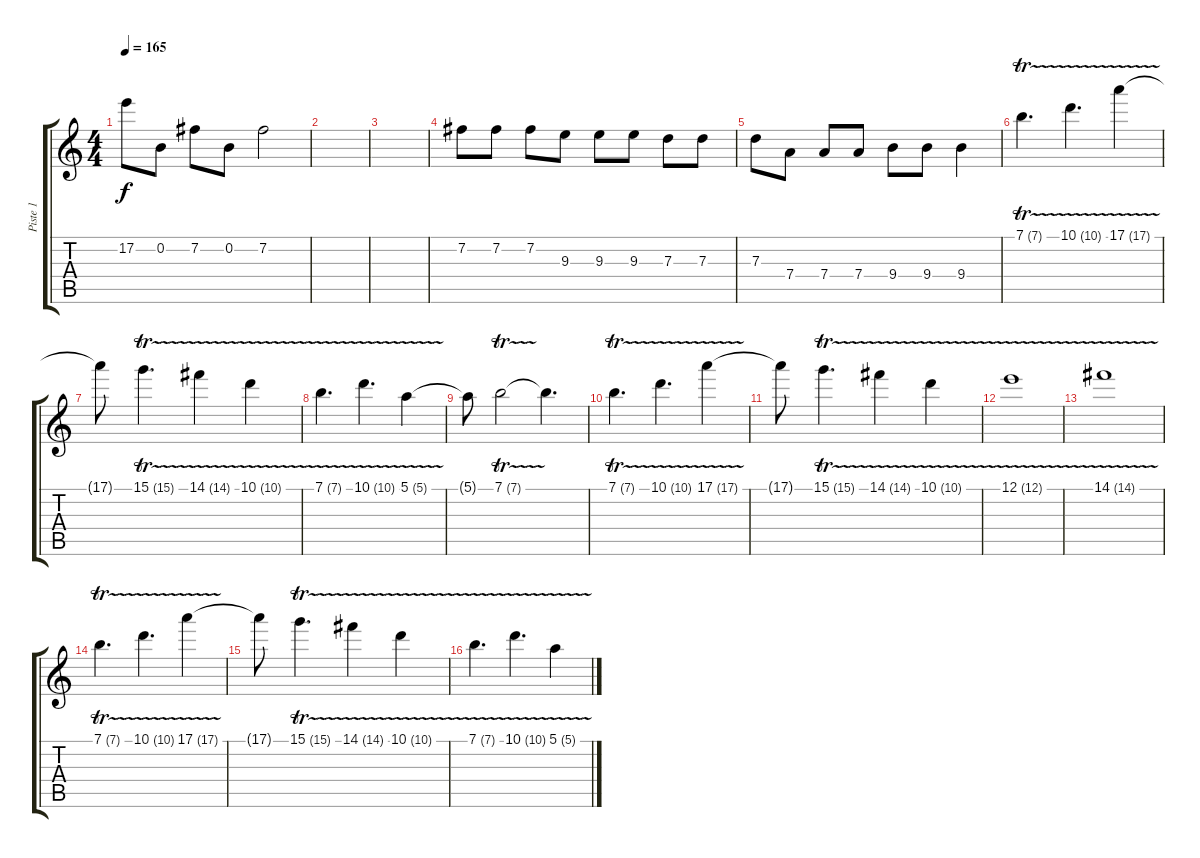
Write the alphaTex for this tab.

\track ("Piste 1" "Piste 1") {instrument overdrivenguitar}
\staff {score tabs}
\tuning (E4 B3 G3 D3 A2 D2) {hide}
\ts (4 4)
\tempo 165
\clef g2
\ks c
17.2.8{dy f} 0.2.8 7.2.8 0.2.8 7.2.2 |
|
|
7.2.8 7.2.8 7.2.8 9.3.8 9.3.8 9.3.8 7.3.8 7.3.8 |
7.3.8 7.4.8 7.4.8 7.4.8 9.4.8 9.4.8 9.4.4 |
7.1{tr (7 16)}.4{d} 10.1{tr (10 16)}.4{d} 17.1{tr (17 16)}.4 |
17.1{t}.8 15.1{tr (15 16)}.4{d} 14.1{tr (14 16)}.4 10.1{tr (10 16)}.4 |
7.1{tr (7 16)}.4{d} 10.1{tr (10 16)}.4{d} 5.1{tr (5 16)}.4 |
5.1{t}.8 7.1{tr (7 16)}.2 7.1{t}.4{d} |
7.1{tr (7 16)}.4{d} 10.1{tr (10 16)}.4{d} 17.1{tr (17 16)}.4 |
17.1{t}.8 15.1{tr (15 16)}.4{d} 14.1{tr (14 16)}.4 10.1{tr (10 16)}.4 |
12.1{tr (12 16)}.1 |
14.1{tr (14 16)}.1 |
7.1{tr (7 16)}.4{d} 10.1{tr (10 16)}.4{d} 17.1{tr (17 16)}.4 |
17.1{t}.8 15.1{tr (15 16)}.4{d} 14.1{tr (14 16)}.4 10.1{tr (10 16)}.4 |
7.1{tr (7 16)}.4{d} 10.1{tr (10 16)}.4{d} 5.1{tr (5 16)}.4
